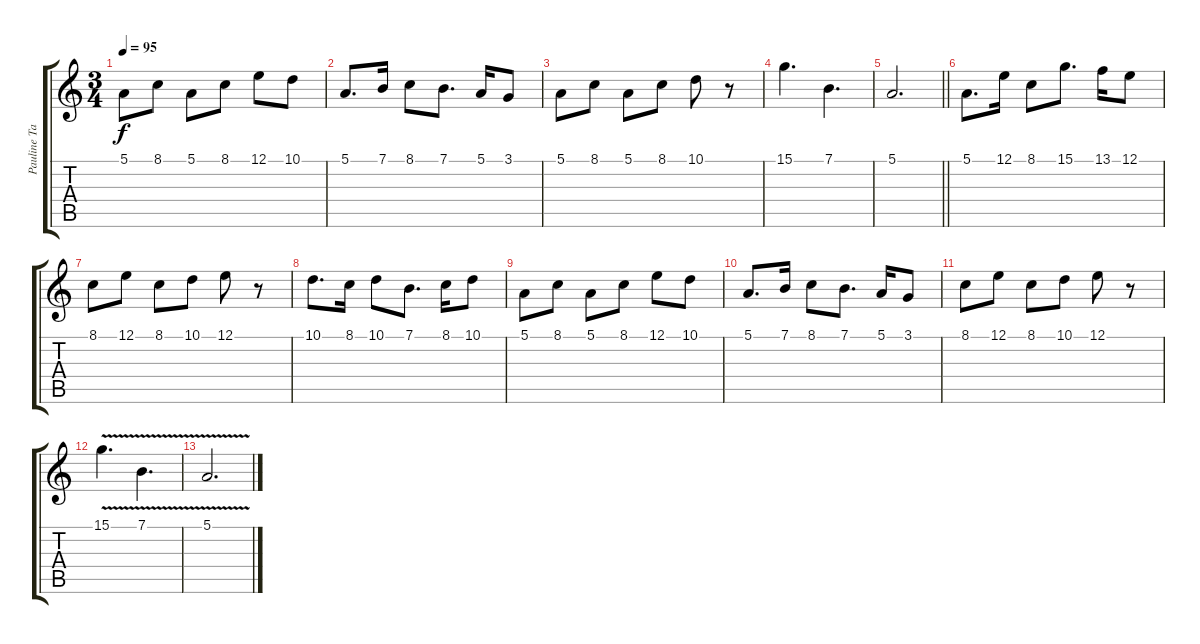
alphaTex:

\track ("Pauline Tacey: Soprano Vocals" "Pauline Ta") {instrument pad4choir}
\staff {score tabs}
\tuning (E4 B3 G3 D3 A2 E2) {hide}
\ts (3 4)
\tempo 95
\clef g2
\ks c
5.1.8{dy f} 8.1.8 5.1.8 8.1.8 12.1.8 10.1.8 |
5.1.8{d} 7.1.16 8.1.8 7.1.8{d} 5.1.16 3.1.8 |
5.1.8 8.1.8 5.1.8 8.1.8 10.1.8 r.8 |
15.1.4{d} 7.1.4{d} |
\barLineRight lightlight
5.1.2{d} |
5.1.8{d} 12.1.16 8.1.8 15.1.8{d} 13.1.16 12.1.8 |
8.1.8 12.1.8 8.1.8 10.1.8 12.1.8 r.8 |
10.1.8{d} 8.1.16 10.1.8 7.1.8{d} 8.1.16 10.1.8 |
5.1.8 8.1.8 5.1.8 8.1.8 12.1.8 10.1.8 |
5.1.8{d} 7.1.16 8.1.8 7.1.8{d} 5.1.16 3.1.8 |
8.1.8 12.1.8 8.1.8 10.1.8 12.1.8 r.8 |
15.1{v}.4{d} 7.1{v}.4{d} |
5.1{v}.2{d}
